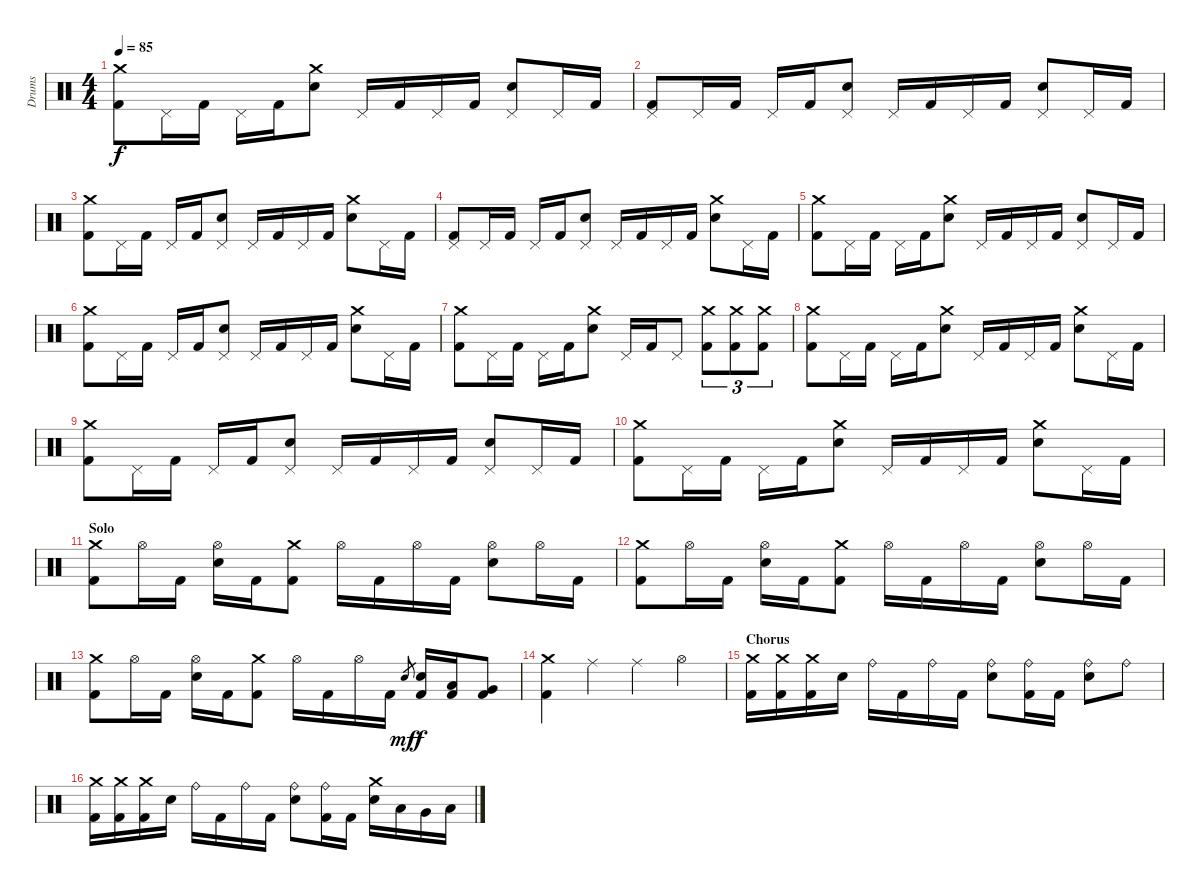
\track ("Drums" "Drums") {instrument percussion}
\staff {score}
\articulation defaults
\ts (4 4)
\tempo 85
\clef neutral
\ks c
("Crash medium (hit)" "Kick (hit) 2").8{dy f} "Pedal Hi-Hat (hit)".16 "Kick (hit) 2".16 "Pedal Hi-Hat (hit)".16 "Kick (hit) 2".16 ("Crash medium (hit)" "Electric Snare (hit)").8 "Pedal Hi-Hat (hit)".16 "Kick (hit) 2".16 "Pedal Hi-Hat (hit)".16 "Kick (hit) 2".16 ("Pedal Hi-Hat (hit)" "Electric Snare (hit)").8 "Pedal Hi-Hat (hit)".16 "Kick (hit) 2".16 |
("Pedal Hi-Hat (hit)" "Kick (hit) 2").8 "Pedal Hi-Hat (hit)".16 "Kick (hit) 2".16 "Pedal Hi-Hat (hit)".16 "Kick (hit) 2".16 ("Pedal Hi-Hat (hit)" "Electric Snare (hit)").8 "Pedal Hi-Hat (hit)".16 "Kick (hit) 2".16 "Pedal Hi-Hat (hit)".16 "Kick (hit) 2".16 ("Pedal Hi-Hat (hit)" "Electric Snare (hit)").8 "Pedal Hi-Hat (hit)".16 "Kick (hit) 2".16 |
("Crash medium (hit)" "Kick (hit) 2").8 "Pedal Hi-Hat (hit)".16 "Kick (hit) 2".16 "Pedal Hi-Hat (hit)".16 "Kick (hit) 2".16 ("Pedal Hi-Hat (hit)" "Electric Snare (hit)").8 "Pedal Hi-Hat (hit)".16 "Kick (hit) 2".16 "Pedal Hi-Hat (hit)".16 "Kick (hit) 2".16 ("Crash medium (hit)" "Electric Snare (hit)").8 "Pedal Hi-Hat (hit)".16 "Kick (hit) 2".16 |
("Pedal Hi-Hat (hit)" "Kick (hit) 2").8 "Pedal Hi-Hat (hit)".16 "Kick (hit) 2".16 "Pedal Hi-Hat (hit)".16 "Kick (hit) 2".16 ("Pedal Hi-Hat (hit)" "Electric Snare (hit)").8 "Pedal Hi-Hat (hit)".16 "Kick (hit) 2".16 "Pedal Hi-Hat (hit)".16 "Kick (hit) 2".16 ("Crash medium (hit)" "Electric Snare (hit)").8 "Pedal Hi-Hat (hit)".16 "Kick (hit) 2".16 |
("Crash medium (hit)" "Kick (hit) 2").8 "Pedal Hi-Hat (hit)".16 "Kick (hit) 2".16 "Pedal Hi-Hat (hit)".16 "Kick (hit) 2".16 ("Crash medium (hit)" "Electric Snare (hit)").8 "Pedal Hi-Hat (hit)".16 "Kick (hit) 2".16 "Pedal Hi-Hat (hit)".16 "Kick (hit) 2".16 ("Pedal Hi-Hat (hit)" "Electric Snare (hit)").8 "Pedal Hi-Hat (hit)".16 "Kick (hit) 2".16 |
("Crash medium (hit)" "Kick (hit) 2").8 "Pedal Hi-Hat (hit)".16 "Kick (hit) 2".16 "Pedal Hi-Hat (hit)".16 "Kick (hit) 2".16 ("Pedal Hi-Hat (hit)" "Electric Snare (hit)").8 "Pedal Hi-Hat (hit)".16 "Kick (hit) 2".16 "Pedal Hi-Hat (hit)".16 "Kick (hit) 2".16 ("Crash medium (hit)" "Electric Snare (hit)").8 "Pedal Hi-Hat (hit)".16 "Kick (hit) 2".16 |
("Crash medium (hit)" "Kick (hit) 2").8 "Pedal Hi-Hat (hit)".16 "Kick (hit) 2".16 "Pedal Hi-Hat (hit)".16 "Kick (hit) 2".16 ("Crash medium (hit)" "Electric Snare (hit)").8 "Pedal Hi-Hat (hit)".16 "Kick (hit) 2".16 "Pedal Hi-Hat (hit)".8 ("Crash medium (hit)" "Kick (hit) 2").8{tu (3 2)} ("Crash medium (hit)" "Kick (hit) 2").8{tu (3 2)} ("Crash medium (hit)" "Kick (hit) 2").8{tu (3 2)} |
("Crash medium (hit)" "Kick (hit) 2").8 "Pedal Hi-Hat (hit)".16 "Kick (hit) 2".16 "Pedal Hi-Hat (hit)".16 "Kick (hit) 2".16 ("Crash medium (hit)" "Electric Snare (hit)").8 "Pedal Hi-Hat (hit)".16 "Kick (hit) 2".16 "Pedal Hi-Hat (hit)".16 "Kick (hit) 2".16 ("Crash medium (hit)" "Electric Snare (hit)").8 "Pedal Hi-Hat (hit)".16 "Kick (hit) 2".16 |
("Crash medium (hit)" "Kick (hit) 2").8 "Pedal Hi-Hat (hit)".16 "Kick (hit) 2".16 "Pedal Hi-Hat (hit)".16 "Kick (hit) 2".16 ("Pedal Hi-Hat (hit)" "Electric Snare (hit)").8 "Pedal Hi-Hat (hit)".16 "Kick (hit) 2".16 "Pedal Hi-Hat (hit)".16 "Kick (hit) 2".16 ("Pedal Hi-Hat (hit)" "Electric Snare (hit)").8 "Pedal Hi-Hat (hit)".16 "Kick (hit) 2".16 |
("Crash medium (hit)" "Kick (hit) 2").8 "Pedal Hi-Hat (hit)".16 "Kick (hit) 2".16 "Pedal Hi-Hat (hit)".16 "Kick (hit) 2".16 ("Crash medium (hit)" "Electric Snare (hit)").8 "Pedal Hi-Hat (hit)".16 "Kick (hit) 2".16 "Pedal Hi-Hat (hit)".16 "Kick (hit) 2".16 ("Crash medium (hit)" "Electric Snare (hit)").8 "Pedal Hi-Hat (hit)".16 "Kick (hit) 2".16 |
\section ("" "Solo")
("Crash medium (hit)" "Kick (hit) 2").8 "Hi-Hat (open)".16 "Kick (hit) 2".16 ("Hi-Hat (open)" "Electric Snare (hit)").16 "Kick (hit) 2".16 ("Crash medium (hit)" "Kick (hit) 2").8 "Hi-Hat (open)".16 "Kick (hit) 2".16 "Hi-Hat (open)".16 "Kick (hit) 2".16 ("Hi-Hat (open)" "Electric Snare (hit)").8 "Hi-Hat (open)".16 "Kick (hit) 2".16 |
("Crash medium (hit)" "Kick (hit) 2").8 "Hi-Hat (open)".16 "Kick (hit) 2".16 ("Hi-Hat (open)" "Electric Snare (hit)").16 "Kick (hit) 2".16 ("Crash medium (hit)" "Kick (hit) 2").8 "Hi-Hat (open)".16 "Kick (hit) 2".16 "Hi-Hat (open)".16 "Kick (hit) 2".16 ("Hi-Hat (open)" "Electric Snare (hit)").8 "Hi-Hat (open)".16 "Kick (hit) 2".16 |
("Crash medium (hit)" "Kick (hit) 2").8 "Hi-Hat (open)".16 "Kick (hit) 2".16 ("Hi-Hat (open)" "Electric Snare (hit)").16 "Kick (hit) 2".16 ("Crash medium (hit)" "Kick (hit) 2").8 "Hi-Hat (open)".16 "Kick (hit) 2".16 "Hi-Hat (open)".16 "Kick (hit) 2".16 "Electric Snare (hit)".8{gr dy mf} ("Kick (hit) 2" "Electric Snare (hit)").16{dy f} ("Kick (hit) 2" "Low Tom (hit)").16 ("Kick (hit) 2" "Very Low Tom (hit)").8 |
("Crash medium (hit)" "Kick (hit) 2").4 "Ride (middle)".4 "Ride (middle)".4 "Hi-Hat (open)".4 |
\section ("" "Chorus")
("Crash medium (hit)" "Kick (hit) 2").16 ("Crash medium (hit)" "Kick (hit) 2").16 ("Crash medium (hit)" "Kick (hit) 2").16 "Electric Snare (hit)".16 "Ride (bell)".16 "Kick (hit) 2".16 "Ride (bell)".16 "Kick (hit) 2".16 ("Ride (bell)" "Electric Snare (hit)").8 ("Ride (bell)" "Kick (hit) 2").16 "Kick (hit) 2".16 ("Ride (bell)" "Electric Snare (hit)").8 "Ride (bell)".8 |
("Crash medium (hit)" "Kick (hit) 2").16 ("Crash medium (hit)" "Kick (hit) 2").16 ("Crash medium (hit)" "Kick (hit) 2").16 "Electric Snare (hit)".16 "Ride (bell)".16 "Kick (hit) 2".16 "Ride (bell)".16 "Kick (hit) 2".16 ("Ride (bell)" "Electric Snare (hit)").8 ("Ride (bell)" "Kick (hit) 2").16 "Kick (hit) 2".16 ("Crash medium (hit)" "Electric Snare (hit)").16 "Low Tom (hit)".16 "Very Low Tom (hit)".16 "Low Floor Tom (hit)".16
